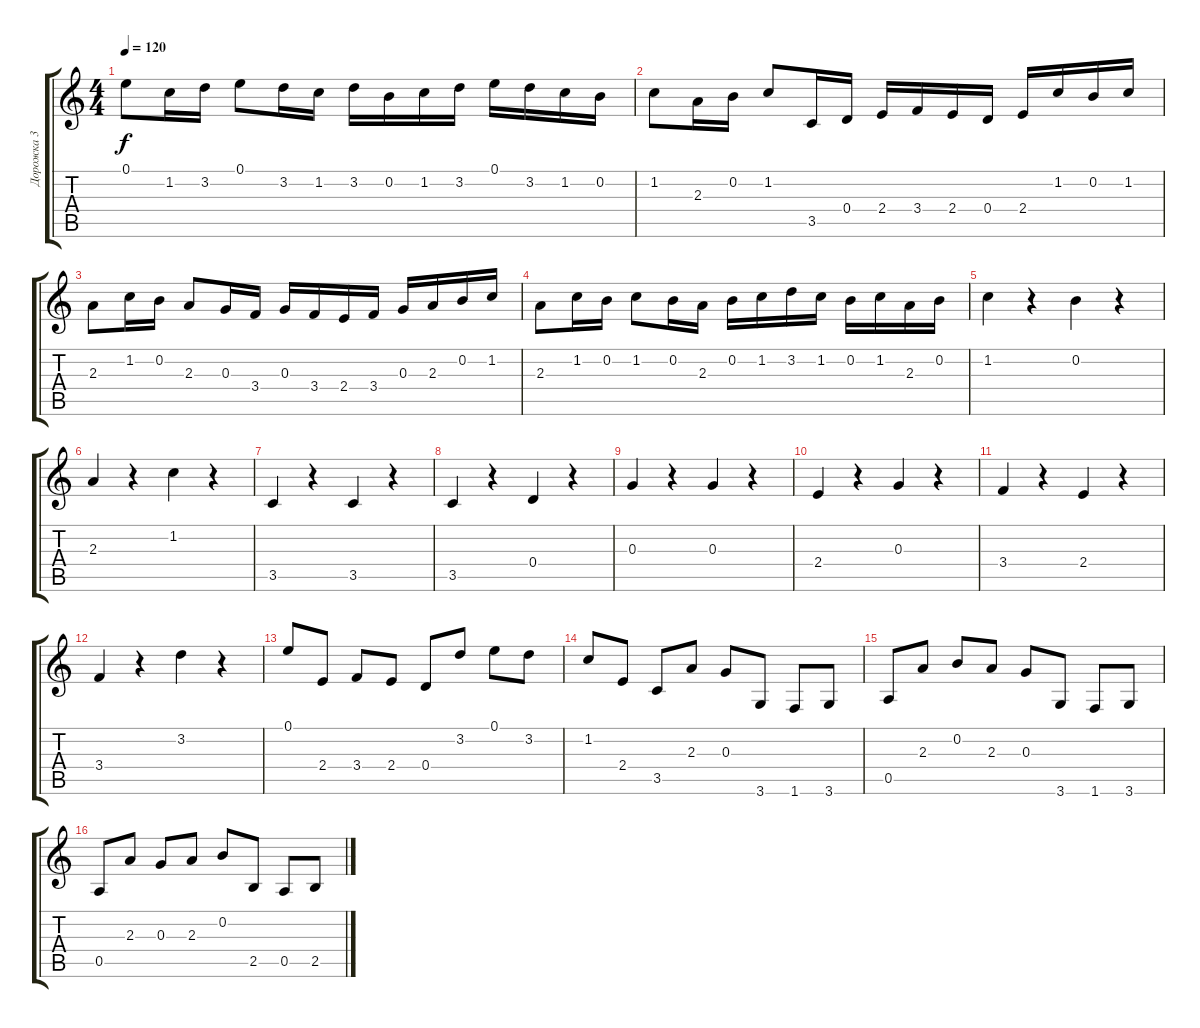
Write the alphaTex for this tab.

\track ("Дорожка 3" "Дорожка 3") {instrument acousticguitarsteel}
\staff {score tabs}
\tuning (E4 B3 G3 D3 A2 E2) {hide}
\ts (4 4)
\tempo 120
\clef g2
\ks c
0.1.8{dy f} 1.2.16 3.2.16 0.1.8 3.2.16 1.2.16 3.2.16 0.2.16 1.2.16 3.2.16 0.1.16 3.2.16 1.2.16 0.2.16 |
1.2.8 2.3.16 0.2.16 1.2.8 3.5.16 0.4.16 2.4.16 3.4.16 2.4.16 0.4.16 2.4.16 1.2.16 0.2.16 1.2.16 |
2.3.8 1.2.16 0.2.16 2.3.8 0.3.16 3.4.16 0.3.16 3.4.16 2.4.16 3.4.16 0.3.16 2.3.16 0.2.16 1.2.16 |
2.3.8 1.2.16 0.2.16 1.2.8 0.2.16 2.3.16 0.2.16 1.2.16 3.2.16 1.2.16 0.2.16 1.2.16 2.3.16 0.2.16 |
1.2.4 r.4 0.2.4 r.4 |
2.3.4 r.4 1.2.4 r.4 |
3.5.4 r.4 3.5.4 r.4 |
3.5.4 r.4 0.4.4 r.4 |
0.3.4 r.4 0.3.4 r.4 |
2.4.4 r.4 0.3.4 r.4 |
3.4.4 r.4 2.4.4 r.4 |
3.4.4 r.4 3.2.4 r.4 |
0.1.8 2.4.8 3.4.8 2.4.8 0.4.8 3.2.8 0.1.8 3.2.8 |
1.2.8 2.4.8 3.5.8 2.3.8 0.3.8 3.6.8 1.6.8 3.6.8 |
0.5.8 2.3.8 0.2.8 2.3.8 0.3.8 3.6.8 1.6.8 3.6.8 |
0.5.8 2.3.8 0.3.8 2.3.8 0.2.8 2.5.8 0.5.8 2.5.8
